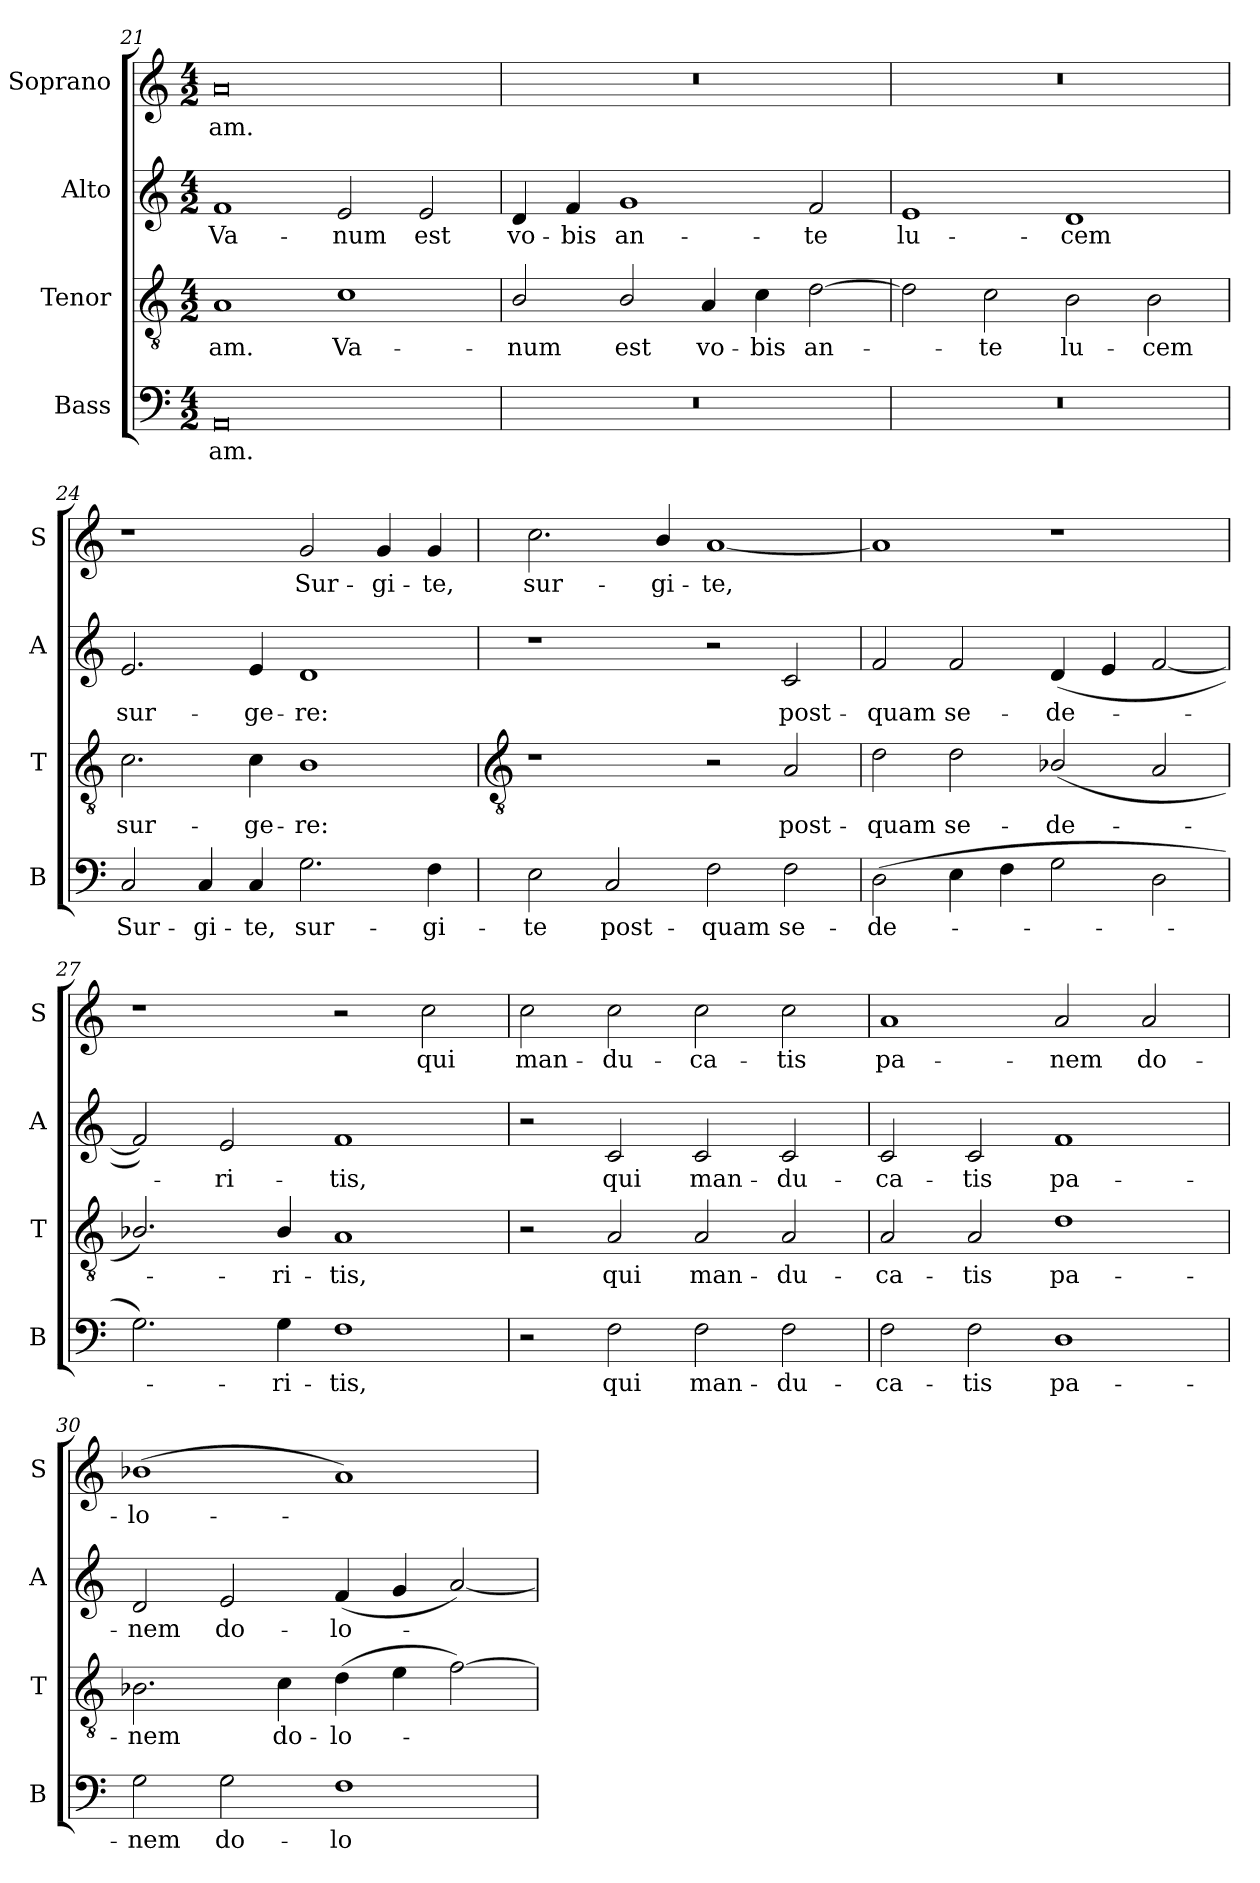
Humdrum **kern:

**kern	**text	**kern	**text	**kern	**text	**kern	**text
*part4	*part4	*part3	*part3	*part2	*part2	*part1	*part1
*staff4	*staff4	*staff3	*staff3	*staff2	*staff2	*staff1	*staff1
*I"Bass	*	*I"Tenor	*	*I"Alto	*	*I"Soprano	*
*I'B	*	*I'T	*	*I'A	*	*I'S	*
*clefF4	*	*clefGv2	*	*clefG2	*	*clefG2	*
*k[]	*	*k[]	*	*k[]	*	*k[]	*
*C:	*	*C:	*	*C:	*	*C:	*
*M4/2	*	*M4/2	*	*M4/2	*	*M4/2	*
=21	=21	=21	=21	=21	=21	=21	=21
!	!LO:LY:b	!	!LO:LY:b	!	!LO:LY:b	!	!LO:LY:b
0AA	-am.	1A	am.	1f	Va-	0a	am.
!	!	!	!LO:LY:b	!	!LO:LY:b	!	!
.	.	1c	Va-	2e	-num	.	.
!	!	!	!	!	!LO:LY:b	!	!
.	.	.	.	2e	est	.	.
=22	=22	=22	=22	=22	=22	=22	=22
!	!	!	!LO:LY:b	!	!LO:LY:b	!	!
0r	.	2B/	-num	4d	vo-	0r	.
!	!	!	!	!	!LO:LY:b	!	!
.	.	.	.	4f	-bis	.	.
!	!	!	!LO:LY:b	!	!LO:LY:b	!	!
.	.	2B/	est	1g	an-	.	.
!	!	!	!LO:LY:b	!	!	!	!
.	.	4A	vo-	.	.	.	.
!	!	!	!LO:LY:b	!	!	!	!
.	.	4c	-bis	.	.	.	.
!	!	!	!LO:LY:b	!	!LO:LY:b	!	!
.	.	[2d	an-	2f	-te	.	.
=23	=23	=23	=23	=23	=23	=23	=23
!	!	!	!	!	!LO:LY:b	!	!
0r	.	2d]	.	1e	lu-	0r	.
!	!	!	!LO:LY:b	!	!	!	!
.	.	2c	te	.	.	.	.
!	!	!	!LO:LY:b	!	!LO:LY:b	!	!
.	.	2B	lu-	1d	-cem	.	.
!	!	!	!LO:LY:b	!	!	!	!
.	.	2B	-cem	.	.	.	.
=24	=24	=24	=24	=24	=24	=24	=24
!	!LO:LY:b	!	!LO:LY:b	!	!LO:LY:b	!	!
2C	Sur-	2.c	sur-	2.e	sur-	1r	.
!	!LO:LY:b	!	!	!	!	!	!
4C	-gi-	.	.	.	.	.	.
!	!LO:LY:b	!	!LO:LY:b	!	!LO:LY:b	!	!
4C	-te,	4c	-ge-	4e	-ge-	.	.
!	!LO:LY:b	!	!LO:LY:b	!	!LO:LY:b	!	!LO:LY:b
2.G	sur-	1B	-re:	1d	-re:	2g	Sur-
!	!	!	!	!	!	!	!LO:LY:b
.	.	.	.	.	.	4g	-gi-
!	!LO:LY:b	!	!	!	!	!	!LO:LY:b
4F	-gi-	.	.	.	.	4g	-te,
!!LO:LB:g=z
=25	=25	=25	=25	=25	=25	=25	=25
*	*	*clefGv2	*	*	*	*	*
!	!LO:LY:b	!	!	!	!	!	!LO:LY:b
2E	-te	1r	.	1r	.	2.cc	sur-
!	!LO:LY:b	!	!	!	!	!	!
2C	post-	.	.	.	.	.	.
!	!	!	!	!	!	!	!LO:LY:b
.	.	.	.	.	.	4b/	-gi-
!	!LO:LY:b	!	!	!	!	!	!LO:LY:b
2F	-quam	2r	.	2r	.	[1a	-te,
!	!LO:LY:b	!	!LO:LY:b	!	!LO:LY:b	!	!
2F	se-	2A	post-	2c	post-	.	.
=26	=26	=26	=26	=26	=26	=26	=26
!	!LO:LY:b	!	!LO:LY:b	!	!LO:LY:b	!	!
(>2D	-de-	2d	-quam	2f	-quam	1a]	.
!	!	!	!LO:LY:b	!	!LO:LY:b	!	!
4E	.	2d	se-	2f	se-	.	.
4F	.	.	.	.	.	.	.
!	!	!	!LO:LY:b	!	!LO:LY:b	!	!
2G	.	(<2B-X/	-de-	(<4d	-de-	1r	.
.	.	.	.	4e	.	.	.
2D	.	2A	.	[2f	.	.	.
=27	=27	=27	=27	=27	=27	=27	=27
2.G)	.	2.B-X/)	.	2f])	.	1r	.
!	!	!	!	!	!LO:LY:b	!	!
.	.	.	.	2e	ri-	.	.
!	!LO:LY:b	!	!LO:LY:b	!	!	!	!
4G	ri-	4B-/	ri-	.	.	.	.
!	!LO:LY:b	!	!LO:LY:b	!	!LO:LY:b	!	!
1F	-tis,	1A	-tis,	1f	-tis,	2r	.
!	!	!	!	!	!	!	!LO:LY:b
.	.	.	.	.	.	2cc	qui
=28	=28	=28	=28	=28	=28	=28	=28
!	!	!	!	!	!	!	!LO:LY:b
2r	.	2r	.	2r	.	2cc	man-
!	!LO:LY:b	!	!LO:LY:b	!	!LO:LY:b	!	!LO:LY:b
2F	qui	2A	qui	2c	qui	2cc	-du-
!	!LO:LY:b	!	!LO:LY:b	!	!LO:LY:b	!	!LO:LY:b
2F	man-	2A	man-	2c	man-	2cc	-ca-
!	!LO:LY:b	!	!LO:LY:b	!	!LO:LY:b	!	!LO:LY:b
2F	-du-	2A	-du-	2c	-du-	2cc	-tis
=29	=29	=29	=29	=29	=29	=29	=29
!	!LO:LY:b	!	!LO:LY:b	!	!LO:LY:b	!	!LO:LY:b
2F	-ca-	2A	-ca-	2c	-ca-	1a	pa-
!	!LO:LY:b	!	!LO:LY:b	!	!LO:LY:b	!	!
2F	-tis	2A	-tis	2c	-tis	.	.
!	!LO:LY:b	!	!LO:LY:b	!	!LO:LY:b	!	!LO:LY:b
1D	pa-	1d	pa-	1f	pa-	2a	-nem
!	!	!	!	!	!	!	!LO:LY:b
.	.	.	.	.	.	2a	do-
=30	=30	=30	=30	=30	=30	=30	=30
!	!LO:LY:b	!	!LO:LY:b	!	!LO:LY:b	!	!LO:LY:b
2G	-nem	2.B-X	-nem	2d	-nem	(<1b-X	-lo-
!	!LO:LY:b	!	!	!	!LO:LY:b	!	!
2G	do-	.	.	2e	do-	.	.
!	!	!	!LO:LY:b	!	!	!	!
.	.	4c	do-	.	.	.	.
!	!LO:LY:b	!	!LO:LY:b	!	!LO:LY:b	!	!
1F	-lo-	(>4d	-lo-	(<4f	-lo-	1a)	.
.	.	4e	.	4g	.	.	.
.	.	[2f)	.	[2a)	.	.	.
=	=	=	=	=	=	=	=
*-	*-	*-	*-	*-	*-	*-	*-
